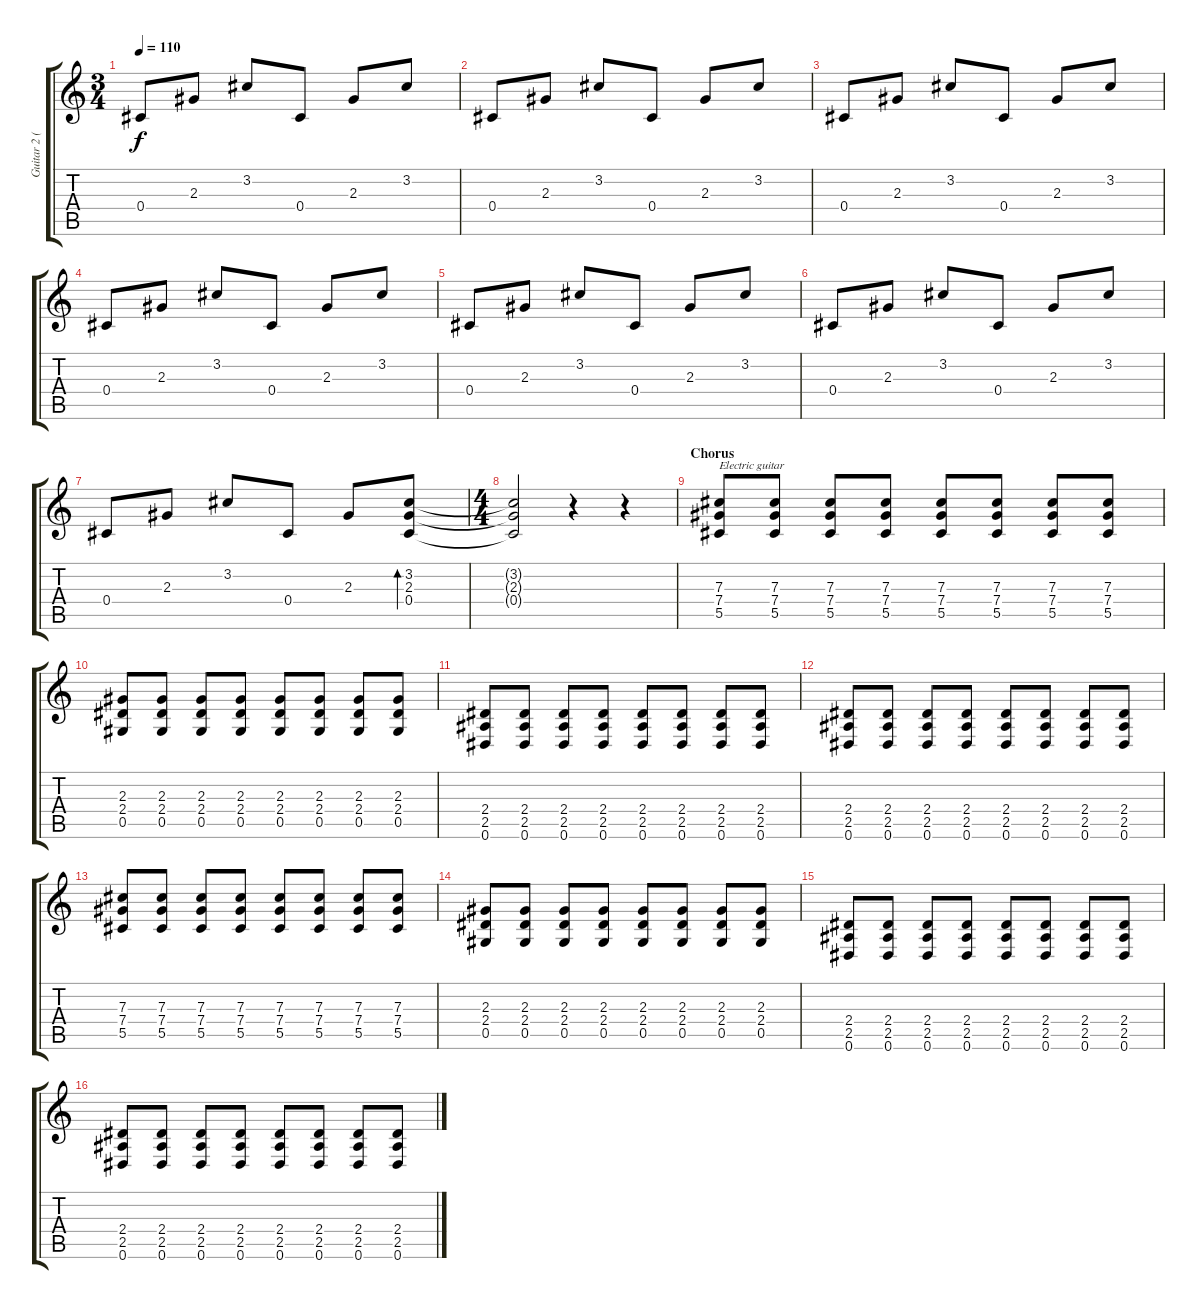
\track ("Guitar 2 (Eb)" "Guitar 2 (") {instrument overdrivenguitar}
\staff {score tabs}
\tuning (Eb4 Bb3 Gb3 Db3 Ab2 Eb2) {hide}
\ts (3 4)
\tempo 110
\clef g2
\ks c
0.4.8{dy f} 2.3.8 3.2.8 0.4.8 2.3.8 3.2.8 |
0.4.8 2.3.8 3.2.8 0.4.8 2.3.8 3.2.8 |
0.4.8 2.3.8 3.2.8 0.4.8 2.3.8 3.2.8 |
0.4.8 2.3.8 3.2.8 0.4.8 2.3.8 3.2.8 |
0.4.8 2.3.8 3.2.8 0.4.8 2.3.8 3.2.8 |
0.4.8 2.3.8 3.2.8 0.4.8 2.3.8 3.2.8 |
0.4.8 2.3.8 3.2.8 0.4.8 2.3.8 (3.2 2.3 0.4).8{bd 120} |
\ts (4 4)
(3.2{t} 2.3{t} 0.4{t}).2 r.4 r.4 |
\section ("" "Chorus")
(7.3 7.4 5.5).8{txt "Electric guitar" instrument overdrivenguitar} (7.3 7.4 5.5).8 (7.3 7.4 5.5).8 (7.3 7.4 5.5).8 (7.3 7.4 5.5).8 (7.3 7.4 5.5).8 (7.3 7.4 5.5).8 (7.3 7.4 5.5).8 |
(2.3 2.4 0.5).8 (2.3 2.4 0.5).8 (2.3 2.4 0.5).8 (2.3 2.4 0.5).8 (2.3 2.4 0.5).8 (2.3 2.4 0.5).8 (2.3 2.4 0.5).8 (2.3 2.4 0.5).8 |
(2.4 2.5 0.6).8 (2.4 2.5 0.6).8 (2.4 2.5 0.6).8 (2.4 2.5 0.6).8 (2.4 2.5 0.6).8 (2.4 2.5 0.6).8 (2.4 2.5 0.6).8 (2.4 2.5 0.6).8 |
(2.4 2.5 0.6).8 (2.4 2.5 0.6).8 (2.4 2.5 0.6).8 (2.4 2.5 0.6).8 (2.4 2.5 0.6).8 (2.4 2.5 0.6).8 (2.4 2.5 0.6).8 (2.4 2.5 0.6).8 |
(7.3 7.4 5.5).8 (7.3 7.4 5.5).8 (7.3 7.4 5.5).8 (7.3 7.4 5.5).8 (7.3 7.4 5.5).8 (7.3 7.4 5.5).8 (7.3 7.4 5.5).8 (7.3 7.4 5.5).8 |
(2.3 2.4 0.5).8 (2.3 2.4 0.5).8 (2.3 2.4 0.5).8 (2.3 2.4 0.5).8 (2.3 2.4 0.5).8 (2.3 2.4 0.5).8 (2.3 2.4 0.5).8 (2.3 2.4 0.5).8 |
(2.4 2.5 0.6).8 (2.4 2.5 0.6).8 (2.4 2.5 0.6).8 (2.4 2.5 0.6).8 (2.4 2.5 0.6).8 (2.4 2.5 0.6).8 (2.4 2.5 0.6).8 (2.4 2.5 0.6).8 |
(2.4 2.5 0.6).8 (2.4 2.5 0.6).8 (2.4 2.5 0.6).8 (2.4 2.5 0.6).8 (2.4 2.5 0.6).8 (2.4 2.5 0.6).8 (2.4 2.5 0.6).8 (2.4 2.5 0.6).8
